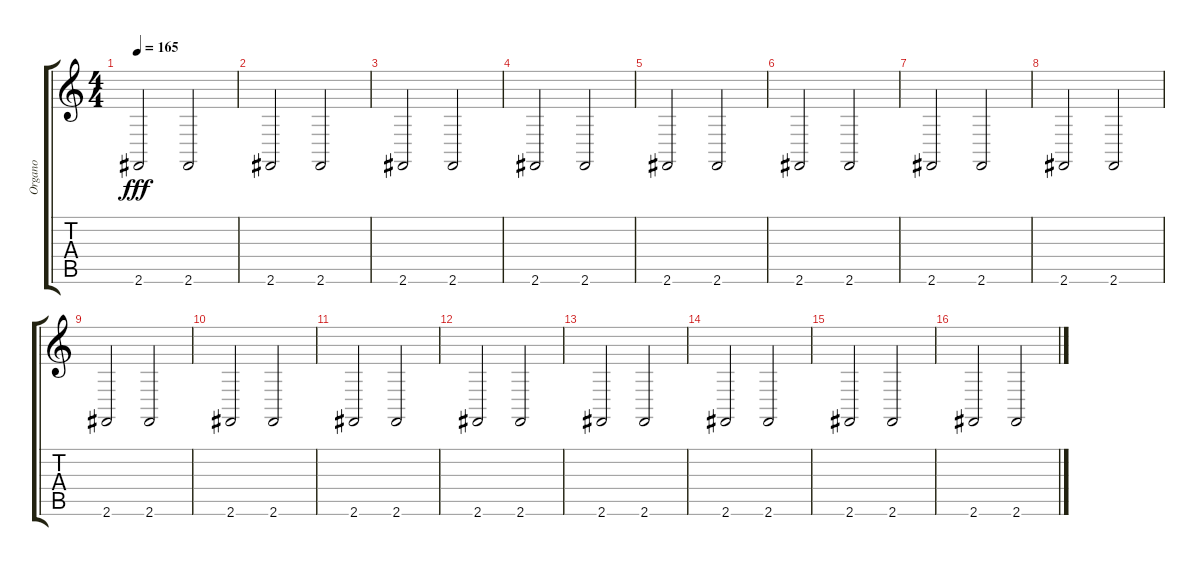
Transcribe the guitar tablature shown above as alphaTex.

\track ("Organo" "Organo") {instrument drawbarorgan}
\staff {score tabs}
\tuning (E4 B3 G3 D3 A2 E2) {hide}
\ts (4 4)
\tempo 165
\clef g2
\ks c
2.6.2{dy fff} 2.6.2 |
2.6.2 2.6.2 |
2.6.2 2.6.2 |
2.6.2 2.6.2 |
2.6.2 2.6.2 |
2.6.2 2.6.2 |
2.6.2 2.6.2 |
2.6.2 2.6.2 |
2.6.2 2.6.2 |
2.6.2 2.6.2 |
2.6.2 2.6.2 |
2.6.2 2.6.2 |
2.6.2 2.6.2 |
2.6.2 2.6.2 |
2.6.2 2.6.2 |
2.6.2 2.6.2
